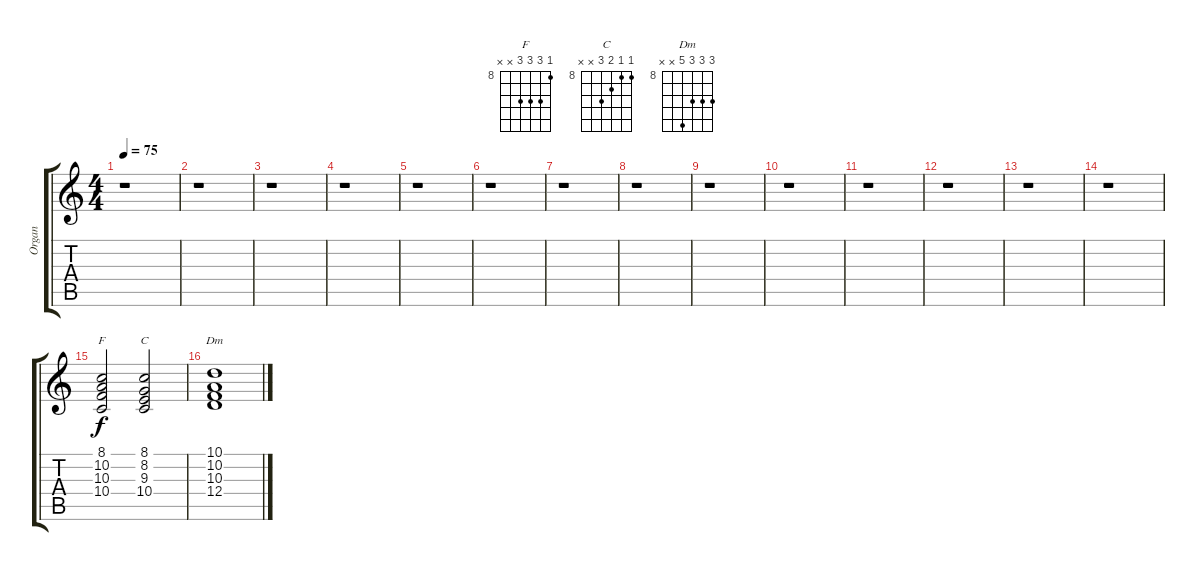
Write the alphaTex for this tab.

\track ("Organ" "Organ") {instrument synthstrings1}
\staff {score tabs}
\tuning (E4 B3 G3 D3 A2 E2) {hide}
\chord ("F" 8 10 10 10 x x) {firstfret 8}
\chord ("C" 8 8 9 10 x x) {firstfret 8}
\chord ("Dm" 10 10 10 12 x x) {firstfret 8}
\ts (4 4)
\tempo 75
\clef g2
\ks c
r.1{dy f instrument synthstrings1} |
r.1 |
r.1 |
r.1 |
r.1 |
r.1 |
r.1 |
r.1 |
r.1 |
r.1 |
r.1 |
r.1 |
r.1 |
r.1 |
(8.1 10.2 10.3 10.4).2{ch "F"} (8.1 8.2 9.3 10.4).2{ch "C"} |
(10.1 10.2 10.3 12.4).1{ch "Dm"}
